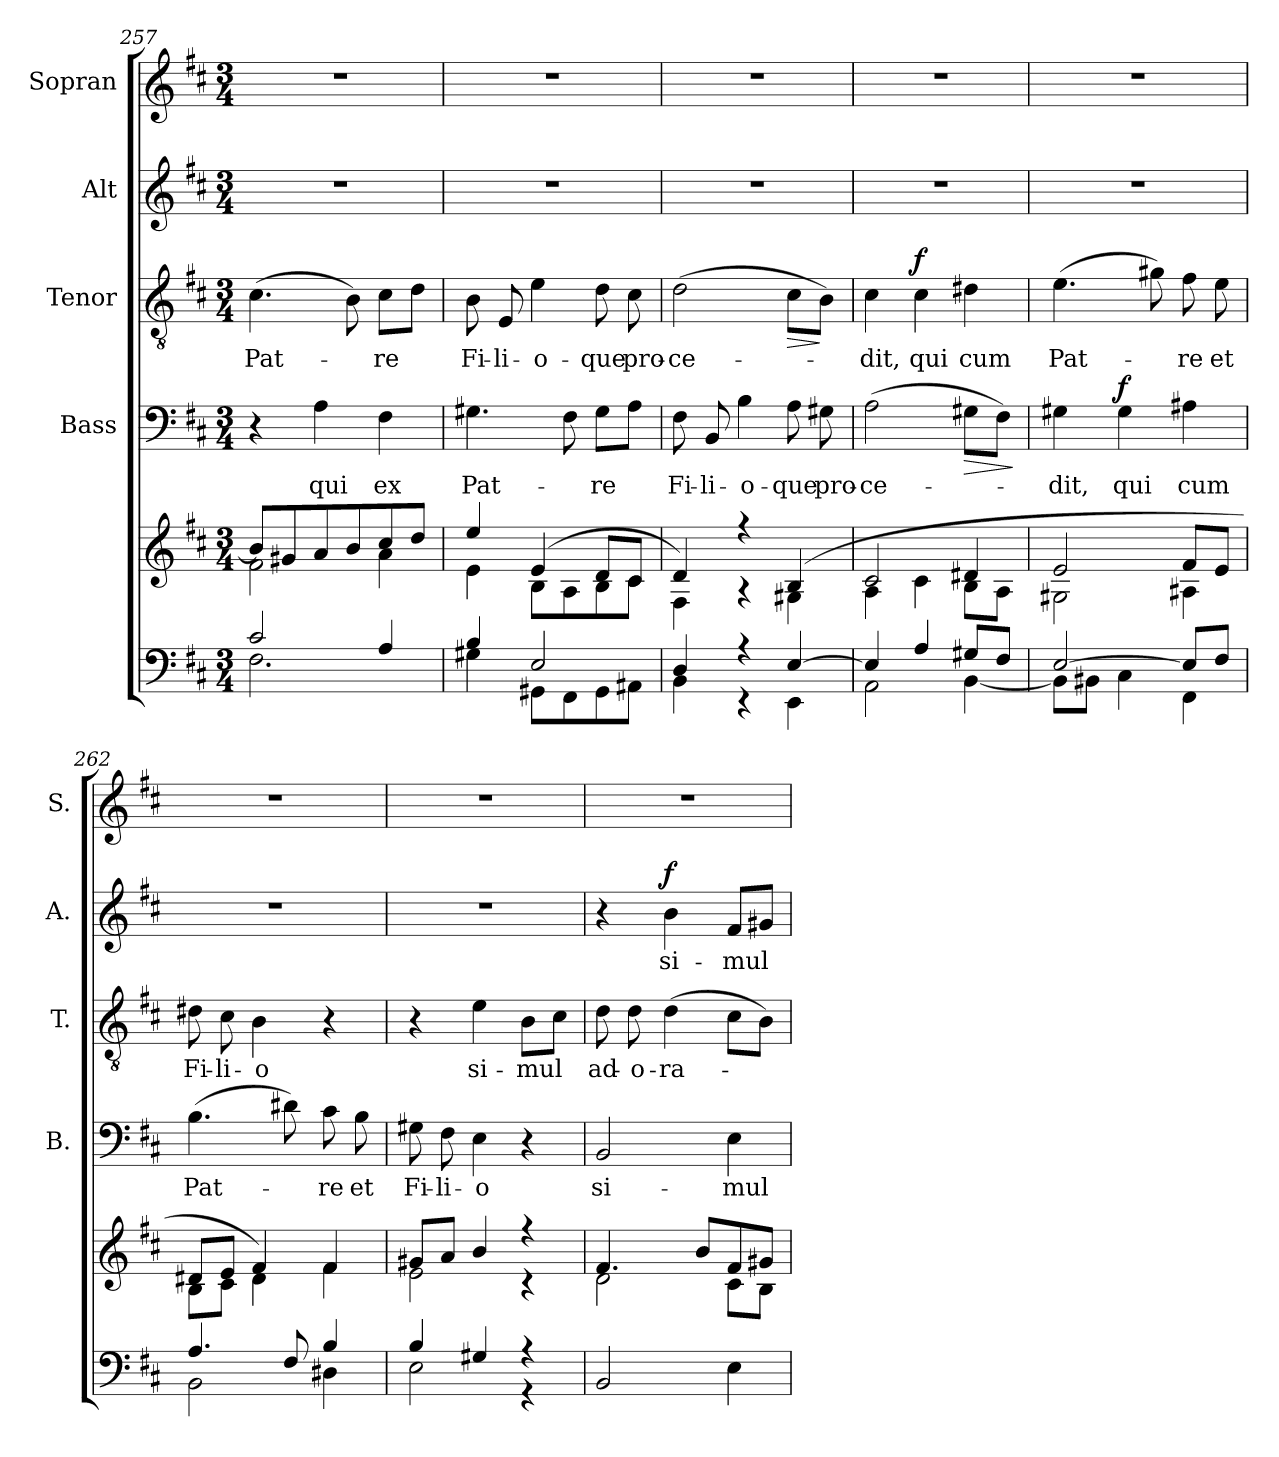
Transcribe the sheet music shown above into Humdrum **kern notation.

**kern	**kern	**kern	**text	**dynam	**kern	**text	**dynam	**kern	**text	**dynam	**kern
*part5	*part5	*part4	*part4	*part4	*part3	*part3	*part3	*part2	*part2	*part2	*part1
*staff6	*staff5	*staff4	*staff4	*staff4	*staff3	*staff3	*staff3	*staff2	*staff2	*staff2	*staff1
*	*	*I"Bass	*	*	*I"Tenor	*	*	*I"Alt	*	*	*I"Sopran
*	*	*I'B.	*	*	*I'T.	*	*	*I'A.	*	*	*I'S.
*clefF4	*clefG2	*clefF4	*	*	*clefGv2	*	*	*clefG2	*	*	*clefG2
*k[f#c#]	*k[f#c#]	*k[f#c#]	*	*	*k[f#c#]	*	*	*k[f#c#]	*	*	*k[f#c#]
*D:	*D:	*D:	*	*	*D:	*	*	*D:	*	*	*D:
*M3/4	*M3/4	*M3/4	*	*	*M3/4	*	*	*M3/4	*	*	*M3/4
=257	=257	=257	=257	=257	=257	=257	=257	=257	=257	=257	=257
*^	*^	*	*	*	*	*	*	*	*	*	*
!	!	!	!	!	!	!	!	!LO:LY:b	!	!	!	!	!
2c#/	2.F#\	8b/L]	2f#\	4r	.	.	(>4.c#\	Pat-	.	2.r	.	.	2.r
.	.	8g#X/	.	.	.	.	.	.	.	.	.	.	.
!	!	!	!	!	!LO:LY:b	!	!	!	!	!	!	!	!
.	.	8a/	.	4A\	qui	.	.	.	.	.	.	.	.
.	.	8b/	.	.	.	.	8B\)	.	.	.	.	.	.
!	!	!	!	!	!LO:LY:b	!	!	!LO:LY:b	!	!	!	!	!
4A/	.	8cc#/	4a\	4F#\	ex	.	8c#\L	-re	.	.	.	.	.
.	.	8dd/J	.	.	.	.	8d\J	.	.	.	.	.	.
=258	=258	=258	=258	=258	=258	=258	=258	=258	=258	=258	=258	=258	=258
!	!	!	!	!	!LO:LY:b	!	!	!LO:LY:b	!	!	!	!	!
4B/	4G#X\	4ee/	4e\	4.G#X\	Pat-	.	8B\	Fi-	.	2.r	.	.	2.r
!	!	!	!	!	!	!	!	!LO:LY:b	!	!	!	!	!
.	.	.	.	.	.	.	8E/	-li-	.	.	.	.	.
!	!	!	!	!	!	!	!	!LO:LY:b	!	!	!	!	!
2E/	8GG#X\L	(4e/	8B\L	.	.	.	4e\	-o-	.	.	.	.	.
.	8FF#\	.	8A\	8F#\	.	.	.	.	.	.	.	.	.
!	!	!	!	!	!LO:LY:b	!	!	!LO:LY:b	!	!	!	!	!
.	8GG#\	8d/L	8B\	8G#\L	-re	.	8d\	-que	.	.	.	.	.
!	!	!	!	!	!	!	!	!LO:LY:b	!	!	!	!	!
.	8AA#X\J	8c#/J	8c#\J	8A\J	.	.	8c#\	pro-	.	.	.	.	.
=259	=259	=259	=259	=259	=259	=259	=259	=259	=259	=259	=259	=259	=259
!	!	!	!	!	!LO:LY:b	!	!	!LO:LY:b	!	!	!	!	!
4D/	4BB\	4d/)	4F#\	8F#\	Fi-	.	(>2d\	-ce-	.	2.r	.	.	2.r
!	!	!	!	!	!LO:LY:b	!	!	!	!	!	!	!	!
.	.	.	.	8BB/	-li-	.	.	.	.	.	.	.	.
!	!	!	!	!	!LO:LY:b	!	!	!	!	!	!	!	!
4r	4r	4r	4r	4B\	-o-	.	.	.	.	.	.	.	.
!	!	!	!	!	!LO:LY:b	!	!	!	!LO:HP:b	!	!	!	!
[>4E/	4EE\	(4B/	4G#X\	8A\	-que	.	8c#\L	.	>	.	.	.	.
!	!	!	!	!	!LO:LY:b	!	!	!	!	!	!	!	!
.	.	.	.	8G#X\	pro-	.	8B\J)	.	]	.	.	.	.
!!LO:LB:g=z
=260	=260	=260	=260	=260	=260	=260	=260	=260	=260	=260	=260	=260	=260
!	!	!	!	!	!LO:LY:b	!	!	!LO:LY:b	!	!	!	!	!
4E/]	2AA\	2c#/	4A\	(>2A\	-ce-	.	4c#\	-dit,	.	2.r	.	.	2.r
!	!	!	!	!	!	!	!	!LO:LY:b	!LO:DY:a	!	!	!	!
4A/	.	.	4c#\	.	.	.	4c#\	qui	f	.	.	.	.
!	!	!	!	!	!	!LO:HP:b	!	!LO:LY:b	!	!	!	!	!
8G#X/L	[<4BB\	4d#X/	8B\L	8G#X\L	.	>	4d#X\	cum	.	.	.	.	.
8F#/J	.	.	8A\J	8F#\J)	.	.	.	.	.	.	.	.	.
*v	*v	*	*	*	*	*	*	*	*	*	*	*	*
*	*v	*v	*	*	*	*	*	*	*	*	*	*
.	.	.	.	]	.	.	.	.	.	.	.
=261	=261	=261	=261	=261	=261	=261	=261	=261	=261	=261	=261
*^	*^	*	*	*	*	*	*	*	*	*	*
!	!	!	!	!	!LO:LY:b	!	!	!LO:LY:b	!	!	!	!	!
[>2E/	8BB\L]	2e/	2G#X\	4G#X\	-dit,	.	(>4.e\	Pat-	.	2.r	.	.	2.r
.	8BB#X\J	.	.	.	.	.	.	.	.	.	.	.	.
!	!	!	!	!	!LO:LY:b	!LO:DY:a	!	!	!	!	!	!	!
.	4C#\	.	.	4G#\	qui	f	.	.	.	.	.	.	.
.	.	.	.	.	.	.	8g#X\)	.	.	.	.	.	.
!	!	!	!	!	!LO:LY:b	!	!	!LO:LY:b	!	!	!	!	!
8E/L]	4FF#\	8f#/L	4A#X\	4A#X\	cum	.	8f#\	-re	.	.	.	.	.
!	!	!	!	!	!	!	!	!LO:LY:b	!	!	!	!	!
8F#/J	.	8e/J	.	.	.	.	8e\	et	.	.	.	.	.
=262	=262	=262	=262	=262	=262	=262	=262	=262	=262	=262	=262	=262	=262
!	!	!	!	!	!LO:LY:b	!	!	!LO:LY:b	!	!	!	!	!
4.A/	2BB\	8d#X/L	8B\L	(>4.B\	Pat-	.	8d#X\	Fi-	.	2.r	.	.	2.r
!	!	!	!	!	!	!	!	!LO:LY:b	!	!	!	!	!
.	.	8e/J	8c#\J	.	.	.	8c#\	-li-	.	.	.	.	.
!	!	!	!	!	!	!	!	!LO:LY:b	!	!	!	!	!
.	.	4f#/)	4d#\	.	.	.	4B\	-o	.	.	.	.	.
8F#/	.	.	.	8d#X\)	.	.	.	.	.	.	.	.	.
!	!	!	!	!	!LO:LY:b	!	!	!	!	!	!	!	!
4B/	4D#X\	4f#/	4f#\	8c#\	-re	.	4r	.	.	.	.	.	.
!	!	!	!	!	!LO:LY:b	!	!	!	!	!	!	!	!
.	.	.	.	8B\	et	.	.	.	.	.	.	.	.
=263	=263	=263	=263	=263	=263	=263	=263	=263	=263	=263	=263	=263	=263
!	!	!	!	!	!LO:LY:b	!	!	!	!	!	!	!	!
4B/	2E\	8g#X/L	2e\	8G#X\	Fi-	.	4r	.	.	2.r	.	.	2.r
!	!	!	!	!	!LO:LY:b	!	!	!	!	!	!	!	!
.	.	8a/J	.	8F#\	-li-	.	.	.	.	.	.	.	.
!	!	!	!	!	!LO:LY:b	!	!	!LO:LY:b	!	!	!	!	!
4G#X/	.	4b/	.	4E\	-o	.	4e\	si-	.	.	.	.	.
!	!	!	!	!	!	!	!	!LO:LY:b	!	!	!	!	!
4r	4r	4r	4r	4r	.	.	8B\L	-mul	.	.	.	.	.
.	.	.	.	.	.	.	8c#\J	.	.	.	.	.	.
*v	*v	*	*	*	*	*	*	*	*	*	*	*	*
=264	=264	=264	=264	=264	=264	=264	=264	=264	=264	=264	=264	=264
!	!	!	!	!LO:LY:b	!	!	!LO:LY:b	!	!	!	!	!
2BB/	4.f#/	2d\	2BB/	si-	.	8d\	ad-	.	4r	.	.	2.r
!	!	!	!	!	!	!	!LO:LY:b	!	!	!	!	!
.	.	.	.	.	.	8d\	-o-	.	.	.	.	.
!	!	!	!	!	!	!	!LO:LY:b	!	!	!LO:LY:b	!LO:DY:a	!
.	.	.	.	.	.	(>4d\	-ra-	.	4b\	si-	f	.
.	8b/L	.	.	.	.	.	.	.	.	.	.	.
!	!	!	!	!LO:LY:b	!	!	!	!	!	!LO:LY:b	!	!
4E\	8f#/	8c#\L	4E\	-mul	.	8c#\L	.	.	8f#/L	-mul	.	.
.	8g#X/J	8B\J	.	.	.	8B\J)	.	.	8g#X/J	.	.	.
*	*v	*v	*	*	*	*	*	*	*	*	*	*
=	=	=	=	=	=	=	=	=	=	=	=
*-	*-	*-	*-	*-	*-	*-	*-	*-	*-	*-	*-
